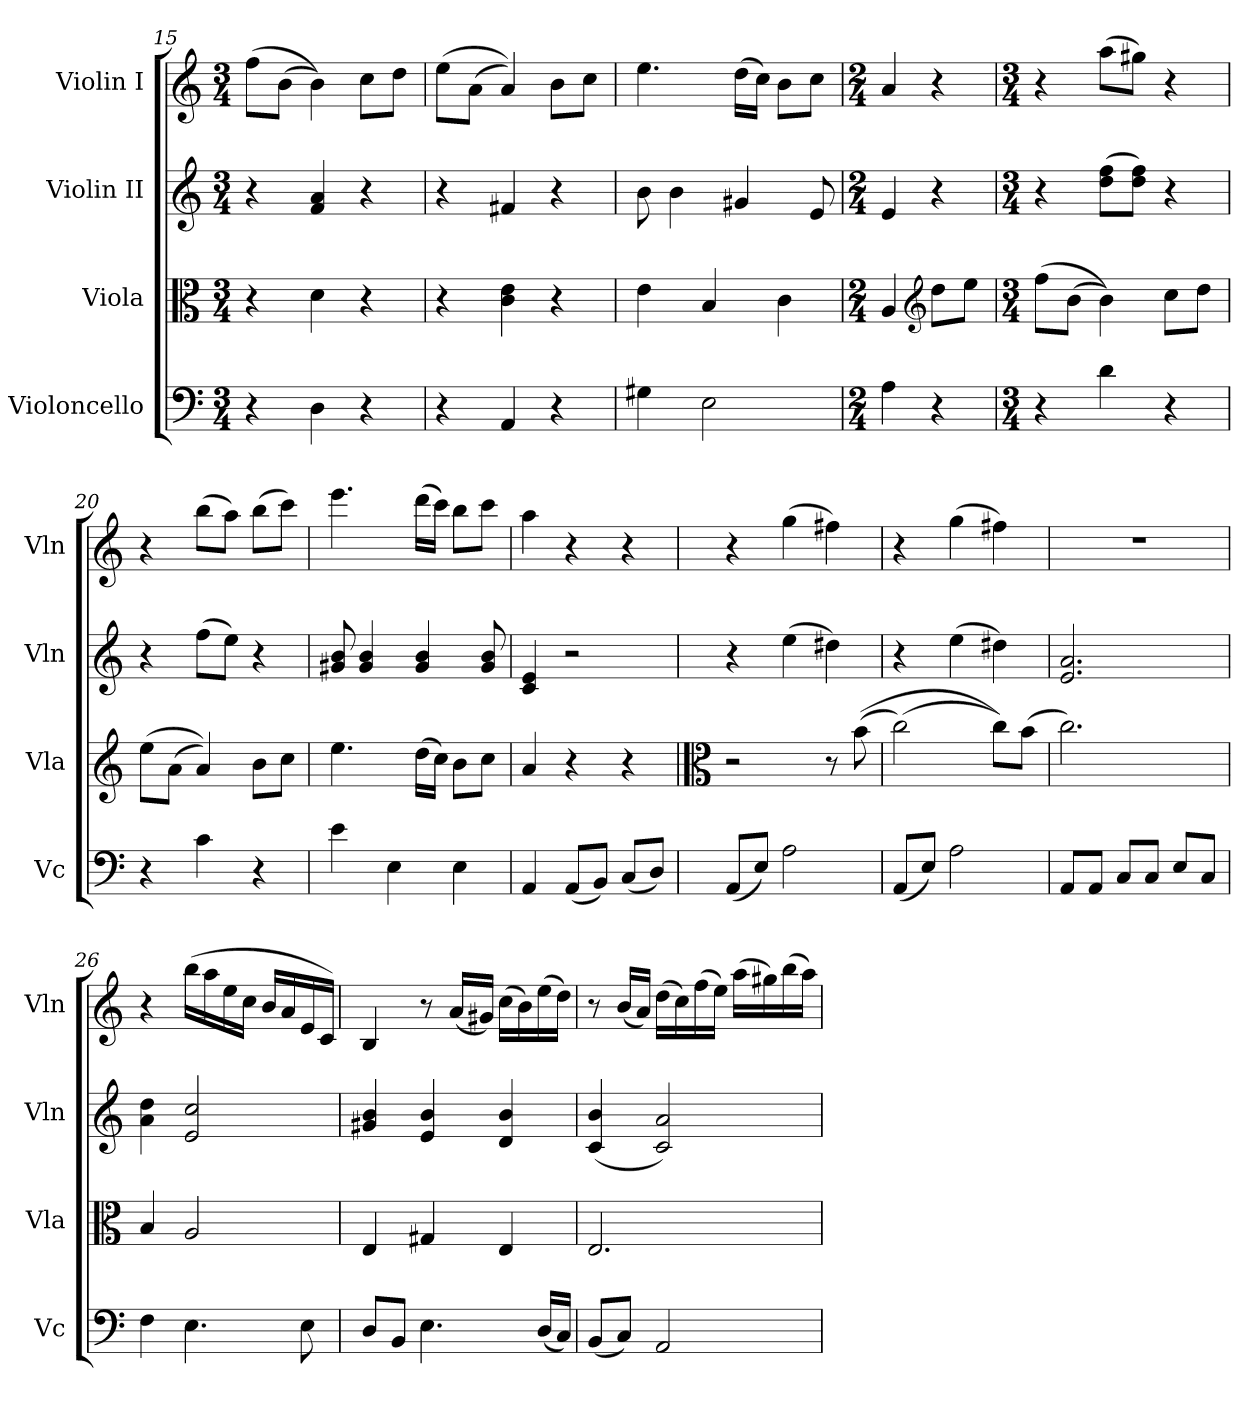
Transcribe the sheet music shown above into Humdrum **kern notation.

**kern	**kern	**kern	**kern
*part4	*part3	*part2	*part1
*staff4	*staff3	*staff2	*staff1
*I"Violoncello	*I"Viola	*I"Violin II	*I"Violin I
*I'Vc	*I'Vla	*I'Vln	*I'Vln
*clefF4	*clefC3	*clefG2	*clefG2
*k[]	*k[]	*k[]	*k[]
*M3/4	*M3/4	*M3/4	*M3/4
=15	=15	=15	=15
4r	4r	4r	(>8ff\L
.	.	.	(>8b\J
4D\	4d\	4f/ 4a/	4b\))
4r	4r	4r	8cc\L
.	.	.	8dd\J
=16	=16	=16	=16
4r	4r	4r	(>8ee\L
.	.	.	(>8a\J
4AA/	4c\ 4e\	4f#X/	4a/))
4r	4r	4r	8b\L
.	.	.	8cc\J
=17	=17	=17	=17
4G#X\	4e\	8b\	4.ee\
.	.	4b\	.
2E\	4B/	.	.
.	.	4g#X/	(>16dd\LL
.	.	.	16cc\JJ)
.	4c\	.	8b\L
.	.	8e/	8cc\J
=18	=18	=18	=18
*M2/4	*M2/4	*M2/4	*M2/4
4A\	4A/	4e/	4a/
*	*clefG2	*	*
4r	8dd\L	4r	4r
.	8ee\J	.	.
=19	=19	=19	=19
*M3/4	*M3/4	*M3/4	*M3/4
4r	(>8ff\L	4r	4r
.	(>8b\J	.	.
4d\	4b\))	(>8dd\ 8ff\L	(>8aa\L
.	.	8dd\ 8ff\J)	8gg#X\J)
4r	8cc\L	4r	4r
.	8dd\J	.	.
=20	=20	=20	=20
4r	(>8ee\L	4r	4r
.	(>8a\J	.	.
4c\	4a/))	(>8ff\L	(>8bb\L
.	.	8ee\J)	8aa\J)
4r	8b\L	4r	(>8bb\L
.	8cc\J	.	8ccc\J)
!!LO:LB:g=z
=21	=21	=21	=21
4e\	4.ee\	8g#X/ 8b/	4.eee\
.	.	4g#/ 4b/	.
4E\	.	.	.
.	(>16dd\LL	4g#/ 4b/	(>16ddd\LL
.	16cc\JJ)	.	16ccc\JJ)
4E\	8b\L	.	8bb\L
.	8cc\J	8g#/ 8b/	8ccc\J
=22	=22	=22	=22
4AA/	4a/	4c/ 4e/	4aa\
(<8AA/L	4r	2r	4r
8BB/J)	.	.	.
(<8C/L	4r	.	4r
8D/J)	.	.	.
=23	=23	=23	=23
*	*clefC3	*	*
(<8AA/L	2r	4r	4r
8E/J)	.	.	.
2A\	.	(>4ee\	(>4gg\
.	8r	4dd#X\)	4ff#X\)
.	(>(>8b\	.	.
=24	=24	=24	=24
(<8AA/L	(>2cc\)	4r	4r
8E/J)	.	.	.
2A\	.	(>4ee\	(>4gg\
.	8cc\L))	4dd#X\)	4ff#X\)
.	(>8b\J	.	.
=25	=25	=25	=25
8AA/L	2.cc\)	2.e/ 2.a/	2.r
8AA/J	.	.	.
8C/L	.	.	.
8C/J	.	.	.
8E/L	.	.	.
8C/J	.	.	.
=26	=26	=26	=26
4F\	4B/	4a\ 4dd\	4r
4.E\	2A/	2e/ 2cc/	(>16bb\LL
.	.	.	16aa\
.	.	.	16ee\
.	.	.	16cc\JJ
.	.	.	16b/LL
.	.	.	16a/
8E\	.	.	16e/
.	.	.	16c/JJ)
!!LO:LB:g=z
=27	=27	=27	=27
8D/L	4E/	4g#X/ 4b/	4B/
8BB/J	.	.	.
4.E\	4G#X/	4e/ 4b/	8r
.	.	.	(<16a/LL
.	.	.	16g#X/JJ)
.	4E/	4d/ 4b/	(>16cc\LL
.	.	.	16b\)
(<16D/LL	.	.	(>16ee\
16C/JJ)	.	.	16dd\JJ)
=28	=28	=28	=28
(<8BB/L	2.E/	(<4c/ 4b/	8r
8C/J)	.	.	(<16b/LL
.	.	.	16a/JJ)
2AA/	.	2c/ 2a/)	(>16dd\LL
.	.	.	16cc\)
.	.	.	(>16ff\
.	.	.	16ee\JJ)
.	.	.	(>16aa\LL
.	.	.	16gg#X\)
.	.	.	(>16bb\
.	.	.	16aa\JJ)
=	=	=	=
*-	*-	*-	*-
